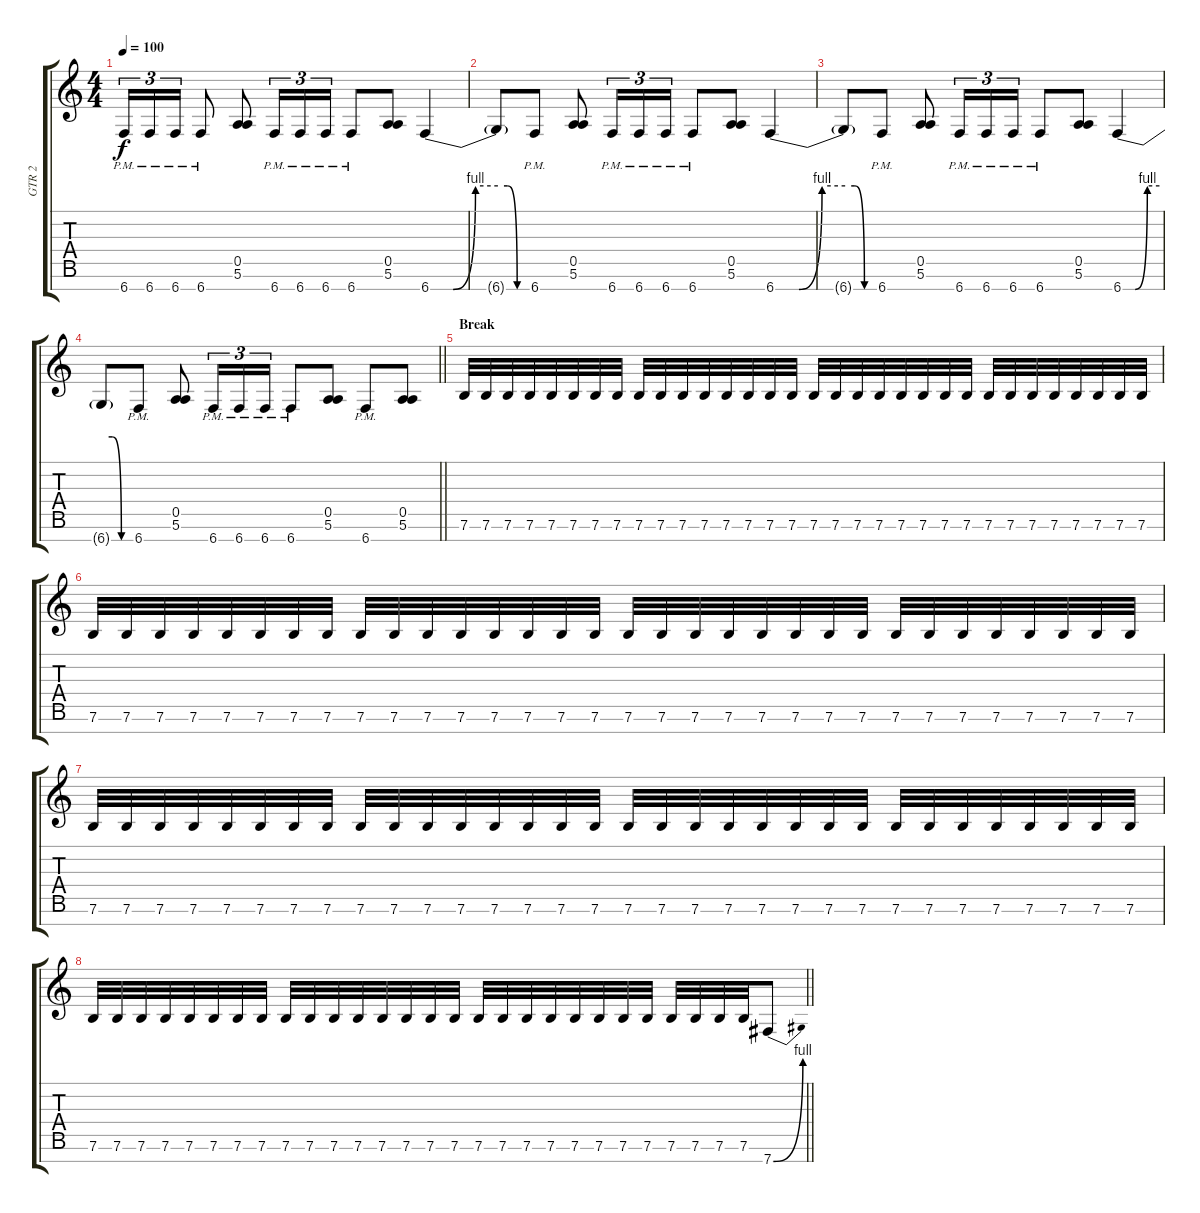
\track ("GTR 2" "GTR 2") {instrument overdrivenguitar}
\staff {score tabs}
\tuning (E4 B3 G3 D3 A2 E2 B1) {hide}
\ts (4 4)
\tempo 100
\clef g2
\ks c
6.7{pm}.16{tu (3 2) dy f beam Up} 6.7{pm}.16{tu (3 2) beam Up} 6.7{pm}.16{tu (3 2) beam Up} 6.7{pm}.8{beam Up} (0.5 5.6).8 6.7{pm}.16{tu (3 2) beam Up} 6.7{pm}.16{tu (3 2) beam Up} 6.7{pm}.16{tu (3 2) beam Up} 6.7{pm}.8{beam Up} (0.5 5.6).8 6.7{be (custom 0 0 20 0 40 4 60 4)}.4{beam Up} |
6.7{be (custom 0 4 20 4 40 0 60 0) t}.8 6.7{pm}.8{beam Up} (0.5 5.6).8 6.7{pm}.16{tu (3 2) beam Up} 6.7{pm}.16{tu (3 2) beam Up} 6.7{pm}.16{tu (3 2) beam Up} 6.7{pm}.8{beam Up} (0.5 5.6).8 6.7{be (custom 0 0 20 0 40 4 60 4)}.4{beam Up} |
6.7{be (custom 0 4 20 4 40 0 60 0) t}.8 6.7{pm}.8{beam Up} (0.5 5.6).8 6.7{pm}.16{tu (3 2) beam Up} 6.7{pm}.16{tu (3 2) beam Up} 6.7{pm}.16{tu (3 2) beam Up} 6.7{pm}.8{beam Up} (0.5 5.6).8 6.7{be (custom 0 0 20 0 40 4 60 4)}.4{beam Up} |
\barLineRight lightlight
6.7{be (custom 0 4 20 4 40 0 60 0) t}.8 6.7{pm}.8{beam Up} (0.5 5.6).8 6.7{pm}.16{tu (3 2) beam Up} 6.7{pm}.16{tu (3 2) beam Up} 6.7{pm}.16{tu (3 2) beam Up} 6.7{pm}.8{beam Up} (0.5 5.6).8 6.7{pm}.8{beam Up} (0.5 5.6).8 |
\section ("" "Break")
7.6.32 7.6.32 7.6.32 7.6.32 7.6.32 7.6.32 7.6.32 7.6.32 7.6.32 7.6.32 7.6.32 7.6.32 7.6.32 7.6.32 7.6.32 7.6.32 7.6.32 7.6.32 7.6.32 7.6.32 7.6.32 7.6.32 7.6.32 7.6.32 7.6.32 7.6.32 7.6.32 7.6.32 7.6.32 7.6.32 7.6.32 7.6.32 |
7.6.32 7.6.32 7.6.32 7.6.32 7.6.32 7.6.32 7.6.32 7.6.32 7.6.32 7.6.32 7.6.32 7.6.32 7.6.32 7.6.32 7.6.32 7.6.32 7.6.32 7.6.32 7.6.32 7.6.32 7.6.32 7.6.32 7.6.32 7.6.32 7.6.32 7.6.32 7.6.32 7.6.32 7.6.32 7.6.32 7.6.32 7.6.32 |
7.6.32 7.6.32 7.6.32 7.6.32 7.6.32 7.6.32 7.6.32 7.6.32 7.6.32 7.6.32 7.6.32 7.6.32 7.6.32 7.6.32 7.6.32 7.6.32 7.6.32 7.6.32 7.6.32 7.6.32 7.6.32 7.6.32 7.6.32 7.6.32 7.6.32 7.6.32 7.6.32 7.6.32 7.6.32 7.6.32 7.6.32 7.6.32 |
\barLineRight lightlight
7.6.32 7.6.32 7.6.32 7.6.32 7.6.32 7.6.32 7.6.32 7.6.32 7.6.32 7.6.32 7.6.32 7.6.32 7.6.32 7.6.32 7.6.32 7.6.32 7.6.32 7.6.32 7.6.32 7.6.32 7.6.32 7.6.32 7.6.32 7.6.32 7.6.32 7.6.32 7.6.32 7.6.32 7.7{be (bend 0 0 60 4)}.8
